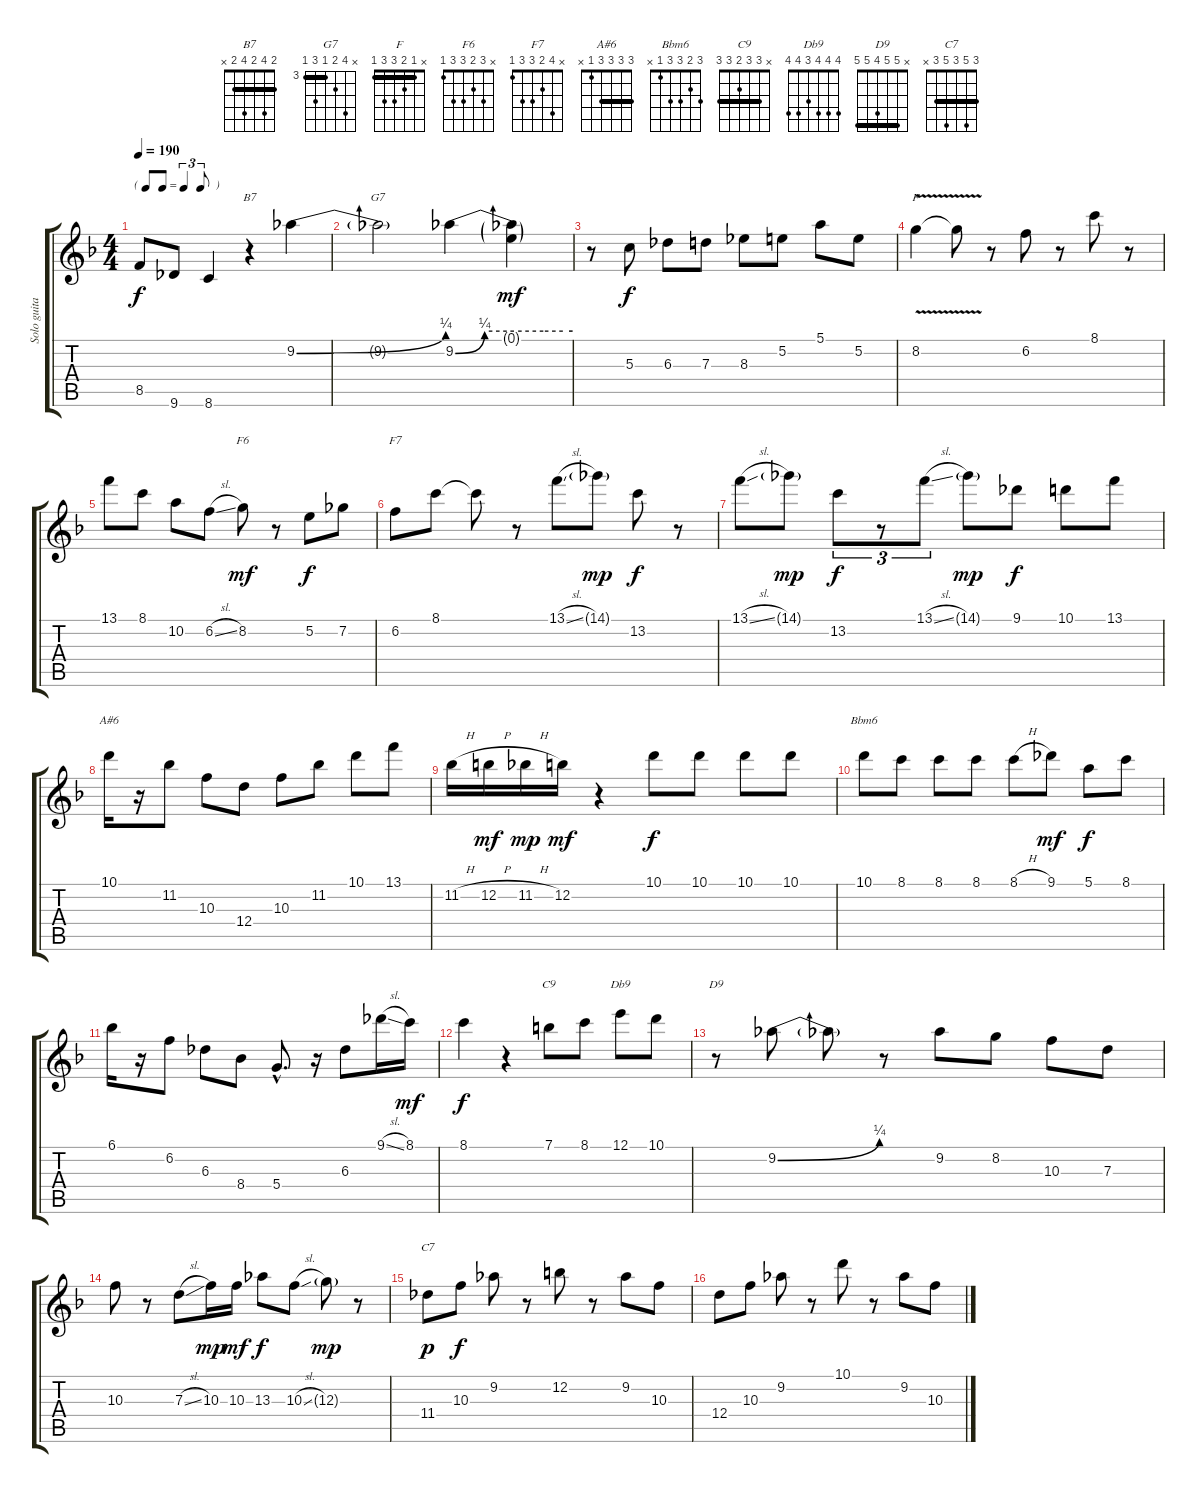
\track ("Solo guitar" "Solo guita") {instrument acousticguitarsteel}
\staff {score tabs}
\tuning (E4 B3 G3 D3 A2 E2) {hide}
\chord ("B7" 2 4 2 4 2 x) {barre 2}
\chord ("G7" x 6 4 3 5 3) {firstfret 3 barre 3}
\chord ("F" x 1 2 3 3 1) {barre 1}
\chord ("F6" x 3 2 3 3 1)
\chord ("F7" x 4 2 3 3 1)
\chord ("A#6" 3 3 3 3 1 x) {barre 3}
\chord ("Bbm6" 3 2 3 3 1 x)
\chord ("C9" x 3 3 2 3 3) {barre 3}
\chord ("Db9" 4 4 4 3 4 4) {barre 0}
\chord ("D9" x 5 5 4 5 5) {barre 5}
\chord ("C7" 3 5 3 5 3 x) {barre 3}
\ts (4 4)
\tf triplet8th
\tempo 190
\clef g2
\ks f
8.5.8{dy f} 9.6.8 8.6.4 r.4{ch "B7"} 9.2{be (bend 0 0 60 1)}.4 |
9.2{t}.2{ch "G7"} 9.2{be (custom 0 0 15 1 30 1 45 1 55 1 60 1)}.4 (0.1{g} 9.2{t}).4{dy mf} |
r.8 5.3.8{dy f} 6.3.8 7.3.8 8.3.8 5.2.8 5.1.8 5.2.8 |
8.2{v}.4{ch "F"} 8.2{t}.8 r.8 6.2.8 r.8 8.1.8 r.8 |
13.1.8 8.1.8 10.2.8 6.2{sl}.8 8.2.8{ch "F6" dy mf} r.8 5.2.8{dy f} 7.2.8 |
6.2.8{ch "F7"} 8.1.8 8.1{t}.8 r.8 13.1{sl}.8 14.1{g}.8{dy mp} 13.2.8{dy f} r.8 |
13.1{sl}.8 14.1{g}.8{dy mp} 13.2.8{tu (3 2) dy f} r.8{tu (3 2)} 13.1{sl}.8{tu (3 2)} 14.1{g}.8{dy mp} 9.1.8{dy f} 10.1.8 13.1.8 |
10.1.16{ch "A#6"} r.16 11.2.8 10.3.8 12.4.8 10.3.8 11.2.8 10.1.8 13.1.8 |
11.2{h}.16 12.2{h}.16{dy mf} 11.2{h}.16{dy mp} 12.2.16{dy mf} r.4 10.1.8{dy f} 10.1.8 10.1.8 10.1.8 |
10.1.8{ch "Bbm6"} 8.1.8 8.1.8 8.1.8 8.1{h}.8 9.1.8{dy mf} 5.1.8{dy f} 8.1.8 |
6.1.16 r.16 6.2.8 6.3.8 8.4.8 5.4{hac}.8{d} r.16 6.3.8 9.1{sl}.16 8.1.16{dy mf} |
8.1.4{dy f} r.4 7.1.8{ch "C9"} 8.1.8 12.1.8{ch "Db9"} 10.1.8 |
r.8{ch "D9"} 9.2{be (bend 0 0 60 1)}.8 9.2{t}.8 r.8 9.2.8 8.2.8 10.3.8 7.3.8 |
10.3.8 r.8 7.3{sl}.8 10.3.16{dy mp} 10.3.16{dy mf} 13.3.8{dy f} 10.3{sl}.8 12.3{g}.8{dy mp} r.8 |
11.4.8{ch "C7" dy p} 10.3.8{dy f} 9.2.8 r.8 12.2.8 r.8 9.2.8 10.3.8 |
12.4.8 10.3.8 9.2.8 r.8 10.1.8 r.8 9.2.8 10.3.8
